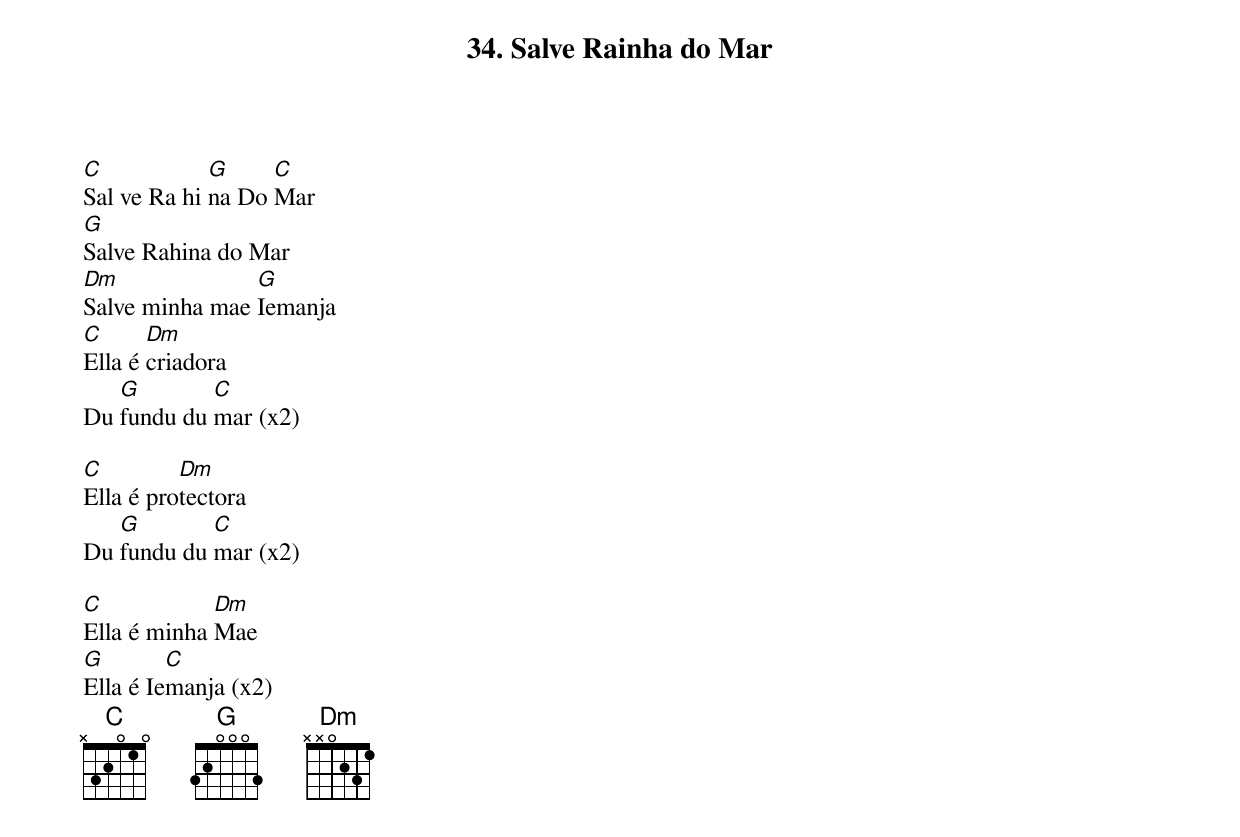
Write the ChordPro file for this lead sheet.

{title: 34. Salve Rainha do Mar}
[C]Sal ve Ra hi [G]na Do [C]Mar
[G]Salve Rahina do Mar
[Dm]Salve minha mae [G]Iemanja
[C]Ella é [Dm]criadora
Du [G]fundu du [C]mar (x2)

[C]Ella é pro[Dm]tectora
Du [G]fundu du [C]mar (x2)

[C]Ella é minha [Dm]Mae
[G]Ella é Ie[C]manja (x2)
